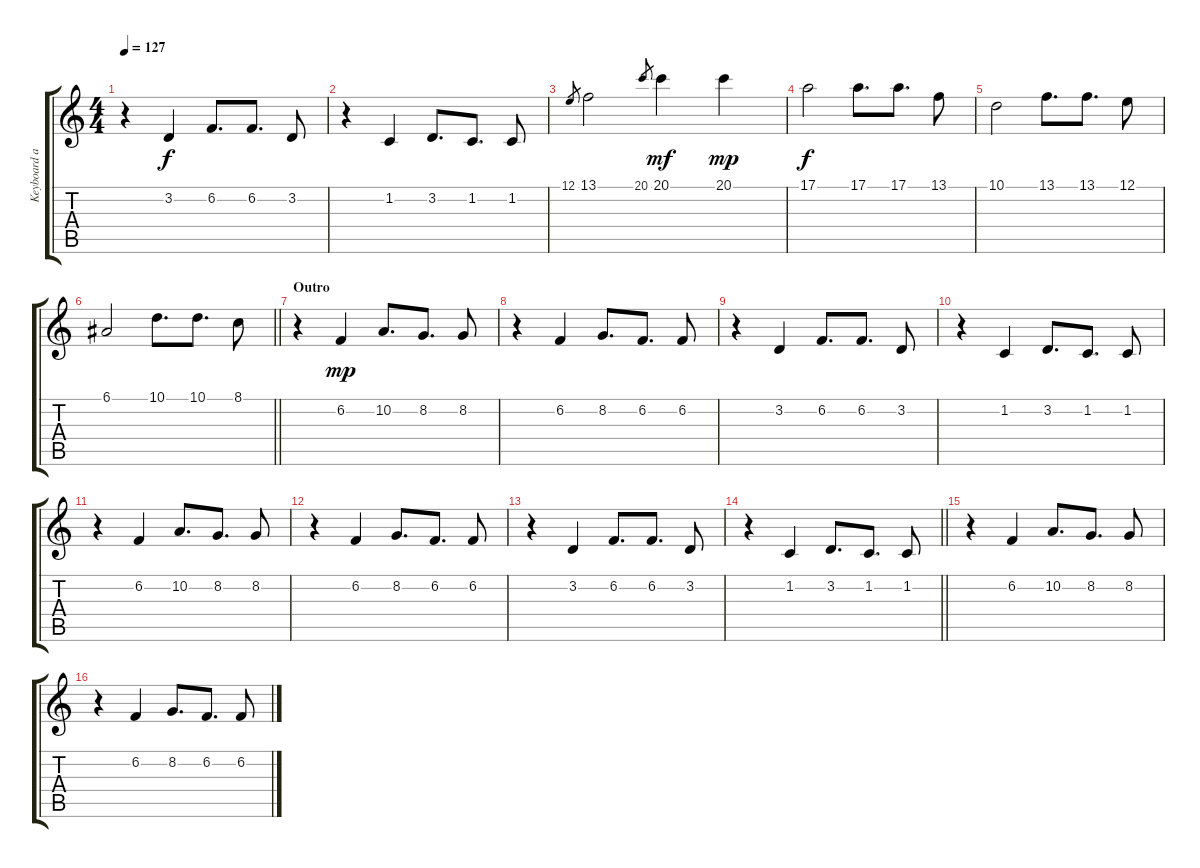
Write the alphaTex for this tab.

\track ("Keyboard and" "Keyboard a") {instrument celesta}
\staff {score tabs}
\tuning (E4 B3 G3 D3 A2 E2) {hide}
\ts (4 4)
\tempo 127
\clef g2
\ks c
r.4{dy f} 3.2.4 6.2.8{d} 6.2.8{d} 3.2.8 |
r.4 1.2.4 3.2.8{d} 1.2.8{d} 1.2.8 |
12.1.8{gr} 13.1.2 20.1.8{gr} 20.1.4{dy mf} 20.1.4{dy mp} |
17.1.2{dy f} 17.1.8{d} 17.1.8{d} 13.1.8 |
10.1.2 13.1.8{d} 13.1.8{d} 12.1.8 |
\barLineRight lightlight
6.1.2 10.1.8{d} 10.1.8{d} 8.1.8 |
\section ("" "Outro")
r.4 6.2.4{dy mp} 10.2.8{d} 8.2.8{d} 8.2.8 |
r.4 6.2.4 8.2.8{d} 6.2.8{d} 6.2.8 |
r.4 3.2.4 6.2.8{d} 6.2.8{d} 3.2.8 |
r.4 1.2.4 3.2.8{d} 1.2.8{d} 1.2.8 |
r.4 6.2.4 10.2.8{d} 8.2.8{d} 8.2.8 |
r.4 6.2.4 8.2.8{d} 6.2.8{d} 6.2.8 |
r.4 3.2.4 6.2.8{d} 6.2.8{d} 3.2.8 |
\barLineRight lightlight
r.4 1.2.4 3.2.8{d} 1.2.8{d} 1.2.8 |
r.4 6.2.4 10.2.8{d} 8.2.8{d} 8.2.8 |
r.4 6.2.4 8.2.8{d} 6.2.8{d} 6.2.8
